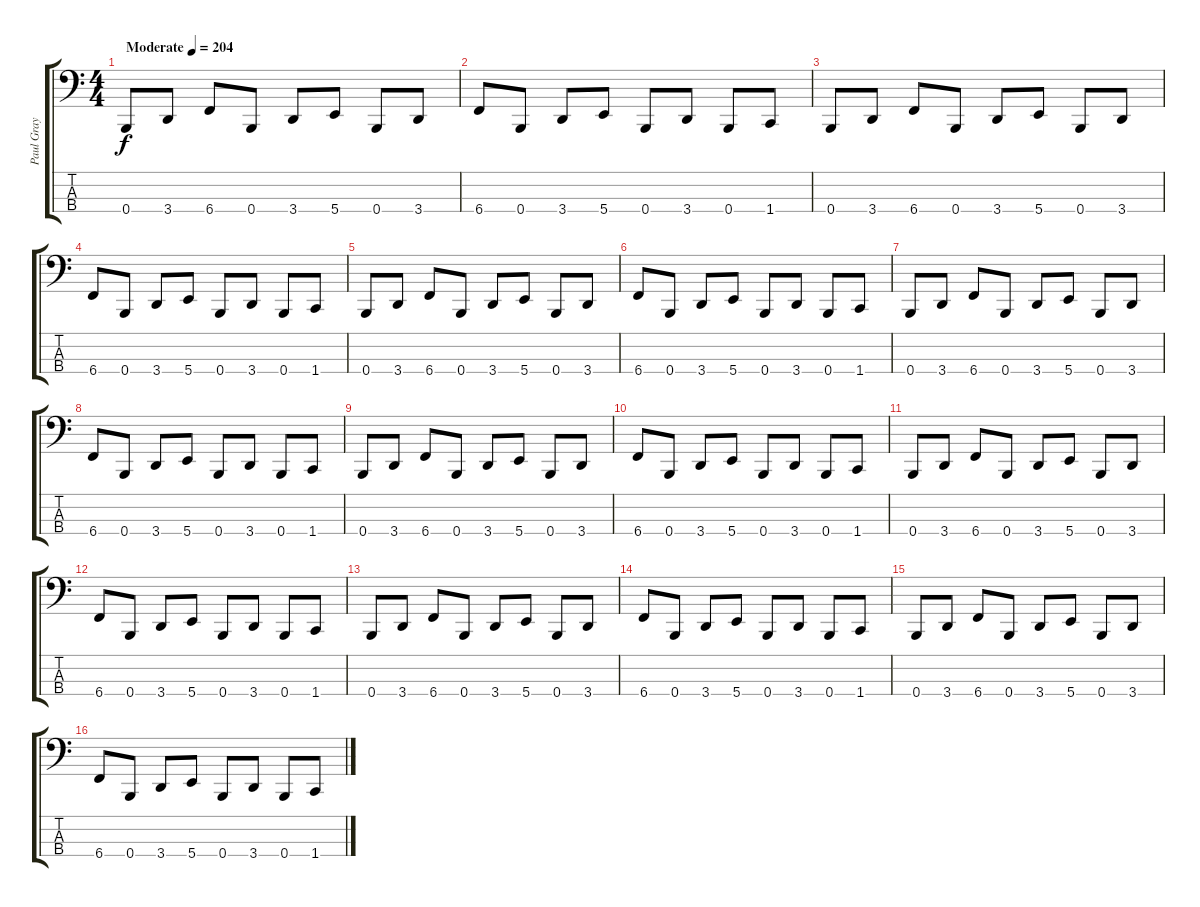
\track ("Paul Gray (R.I.P)" "Paul Gray ") {instrument electricbasspick}
\staff {score tabs}
\tuning (E2 B1 Gb1 B0) {hide}
\ts (4 4)
\tempo (204 "Moderate")
\clef f4
\ks c
0.4.8{dy f instrument electricbasspick} 3.4.8 6.4.8 0.4.8 3.4.8 5.4.8 0.4.8 3.4.8 |
6.4.8 0.4.8 3.4.8 5.4.8 0.4.8 3.4.8 0.4.8 1.4.8 |
0.4.8 3.4.8 6.4.8 0.4.8 3.4.8 5.4.8 0.4.8 3.4.8 |
6.4.8 0.4.8 3.4.8 5.4.8 0.4.8 3.4.8 0.4.8 1.4.8 |
0.4.8 3.4.8 6.4.8 0.4.8 3.4.8 5.4.8 0.4.8 3.4.8 |
6.4.8 0.4.8 3.4.8 5.4.8 0.4.8 3.4.8 0.4.8 1.4.8 |
0.4.8 3.4.8 6.4.8 0.4.8 3.4.8 5.4.8 0.4.8 3.4.8 |
6.4.8 0.4.8 3.4.8 5.4.8 0.4.8 3.4.8 0.4.8 1.4.8 |
0.4.8 3.4.8 6.4.8 0.4.8 3.4.8 5.4.8 0.4.8 3.4.8 |
6.4.8 0.4.8 3.4.8 5.4.8 0.4.8 3.4.8 0.4.8 1.4.8 |
0.4.8 3.4.8 6.4.8 0.4.8 3.4.8 5.4.8 0.4.8 3.4.8 |
6.4.8 0.4.8 3.4.8 5.4.8 0.4.8 3.4.8 0.4.8 1.4.8 |
0.4.8 3.4.8 6.4.8 0.4.8 3.4.8 5.4.8 0.4.8 3.4.8 |
6.4.8 0.4.8 3.4.8 5.4.8 0.4.8 3.4.8 0.4.8 1.4.8 |
0.4.8 3.4.8 6.4.8 0.4.8 3.4.8 5.4.8 0.4.8 3.4.8 |
6.4.8 0.4.8 3.4.8 5.4.8 0.4.8 3.4.8 0.4.8 1.4.8
